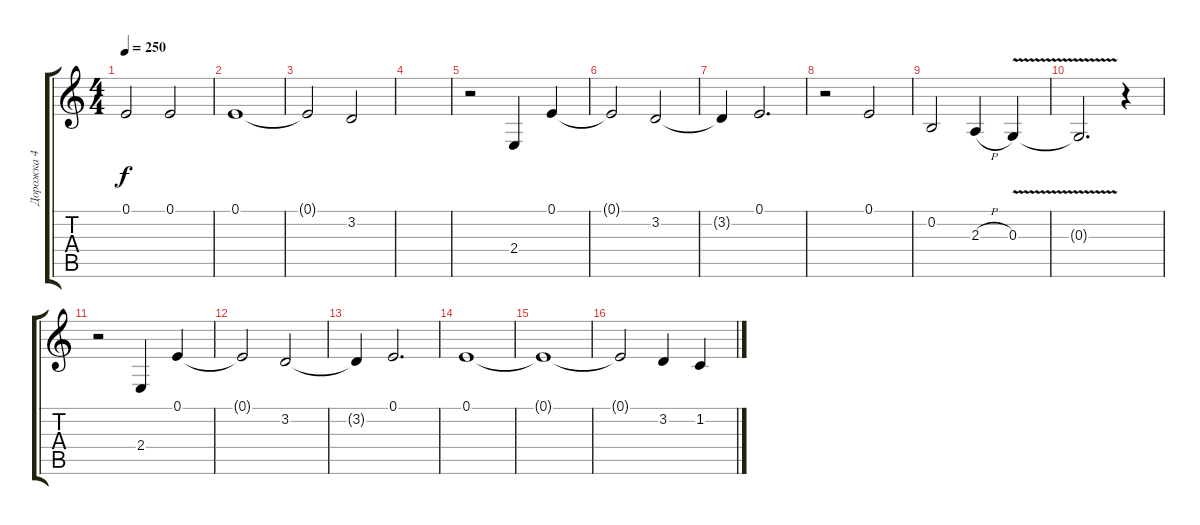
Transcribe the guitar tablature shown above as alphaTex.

\track ("Дорожка 4" "Дорожка 4") {instrument lead6voice}
\staff {score tabs}
\tuning (E4 B3 G3 D3 A2 E2) {hide}
\ts (4 4)
\tempo 250
\clef g2
\ks c
0.1.2{dy f} 0.1.2 |
0.1.1 |
0.1{t}.2 3.2.2 |
|
r.2 2.4.4 0.1.4 |
0.1{t}.2 3.2.2 |
3.2{t}.4 0.1.2{d} |
r.2 0.1.2 |
0.2.2 2.3{h}.4 0.3{v}.4 |
0.3{t}.2{d} r.4 |
r.2 2.4.4 0.1.4 |
0.1{t}.2 3.2.2 |
3.2{t}.4 0.1.2{d} |
0.1.1 |
0.1{t}.1 |
0.1{t}.2 3.2.4 1.2.4
